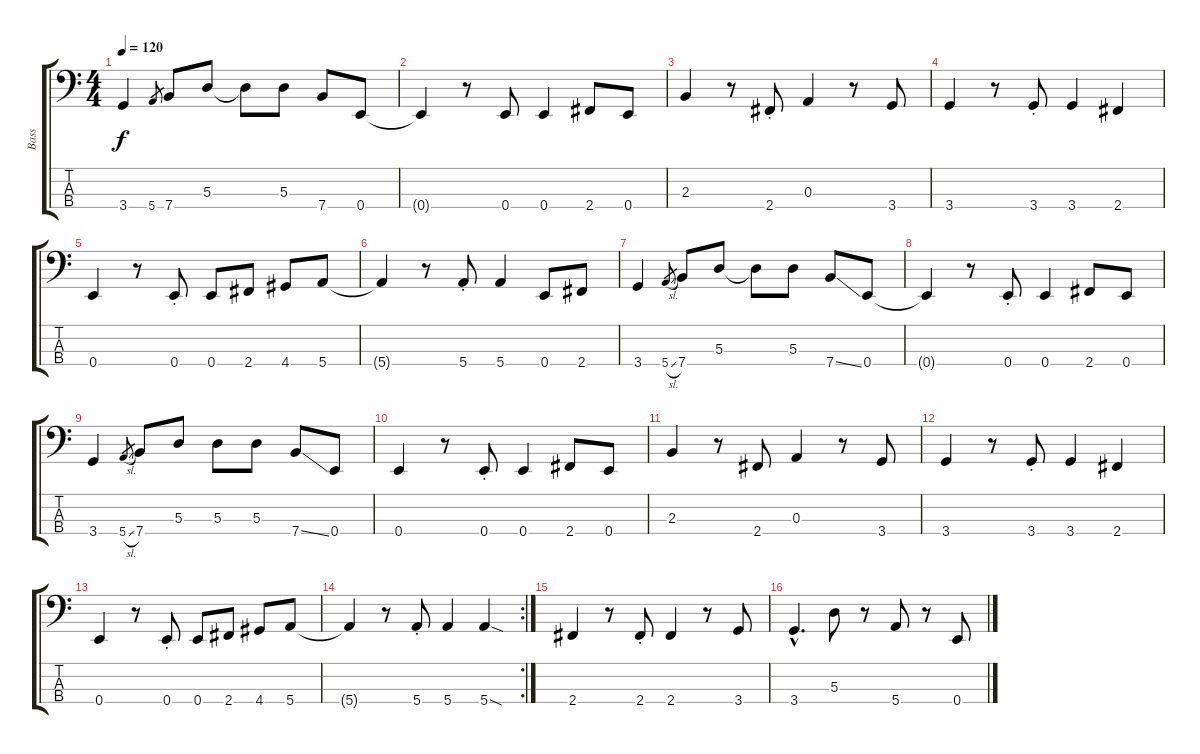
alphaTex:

\track ("Bass" "Bass") {instrument electricbassfinger}
\staff {score tabs}
\tuning (G2 D2 A1 E1) {hide}
\ts (4 4)
\tempo 120
\clef f4
\ks c
3.4.4{dy f} 5.4.8{gr} 7.4.8 5.3.8 5.3{t}.8 5.3.8 7.4.8 0.4.8 |
0.4{t}.4 r.8 0.4.8 0.4.4 2.4.8 0.4.8 |
2.3.4 r.8 2.4{st}.8 0.3.4 r.8 3.4.8 |
3.4.4 r.8 3.4{st}.8 3.4.4 2.4.4 |
0.4.4 r.8 0.4{st}.8 0.4.8 2.4.8 4.4.8 5.4.8 |
5.4{t}.4 r.8 5.4{st}.8 5.4.4 0.4.8 2.4.8 |
3.4.4 5.4{sl}.8{gr} 7.4.8 5.3.8 5.3{t}.8 5.3.8 7.4{ss}.8 0.4.8 |
0.4{t}.4 r.8 0.4{st}.8 0.4.4 2.4.8 0.4.8 |
3.4.4 5.4{sl}.8{gr} 7.4.8 5.3.8 5.3.8 5.3.8 7.4{ss}.8 0.4.8 |
0.4.4 r.8 0.4{st}.8 0.4.4 2.4.8 0.4.8 |
2.3.4 r.8 2.4.8 0.3.4 r.8 3.4.8 |
3.4.4 r.8 3.4{st}.8 3.4.4 2.4.4 |
0.4.4 r.8 0.4{st}.8 0.4.8 2.4.8 4.4.8 5.4.8 |
\rc 2
5.4{t}.4 r.8 5.4{st}.8 5.4.4 5.4{sod}.4 |
2.4.4 r.8 2.4{st}.8 2.4.4 r.8 3.4.8 |
3.4{hac}.4{d} 5.3.8 r.8 5.4.8 r.8 0.4.8
